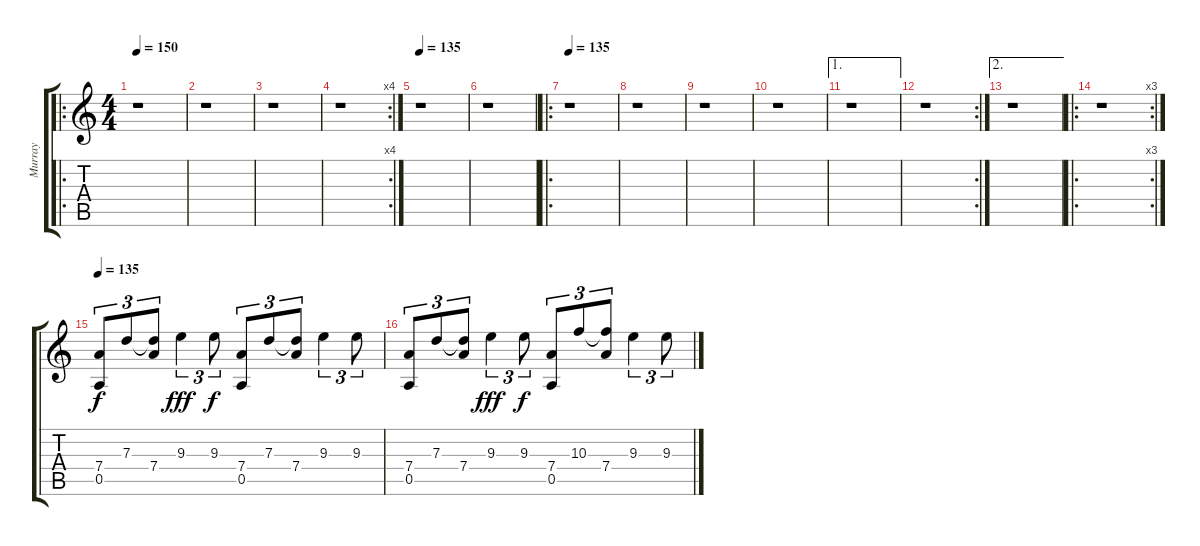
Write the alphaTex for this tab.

\track ("Murray" "Murray") {instrument distortionguitar}
\staff {score tabs}
\tuning (E4 B3 G3 D3 A2 E2) {hide}
\ro
\ts (4 4)
\tempo 150
\tempo 135
\tempo 150
\clef g2
\ks c
r.1{dy f instrument distortionguitar} |
r.1 |
r.1 |
\rc 4
r.1 |
\tempo 135
r.1 |
r.1 |
\ro
\tempo 135
r.1 |
r.1 |
r.1 |
r.1 |
\ae 1
r.1 |
\rc 2
r.1 |
\ae 2
r.1 |
\ro
\rc 3
r.1 |
\tempo 135
(7.4 0.5).8{tu (3 2)} 7.3.8{tu (3 2) instrument electricguitarclean} (7.3{t} 7.4).8{tu (3 2)} 9.3.4{tu (3 2) dy fff} 9.3.8{tu (3 2) dy f} (7.4 0.5).8{tu (3 2)} 7.3.8{tu (3 2)} (7.3{t} 7.4).8{tu (3 2)} 9.3.4{tu (3 2)} 9.3.8{tu (3 2)} |
(7.4 0.5).8{tu (3 2)} 7.3.8{tu (3 2) instrument electricguitarclean} (7.3{t} 7.4).8{tu (3 2)} 9.3.4{tu (3 2) dy fff} 9.3.8{tu (3 2) dy f} (7.4 0.5).8{tu (3 2)} 10.3.8{tu (3 2)} (10.3{t} 7.4).8{tu (3 2)} 9.3.4{tu (3 2)} 9.3.8{tu (3 2)}
